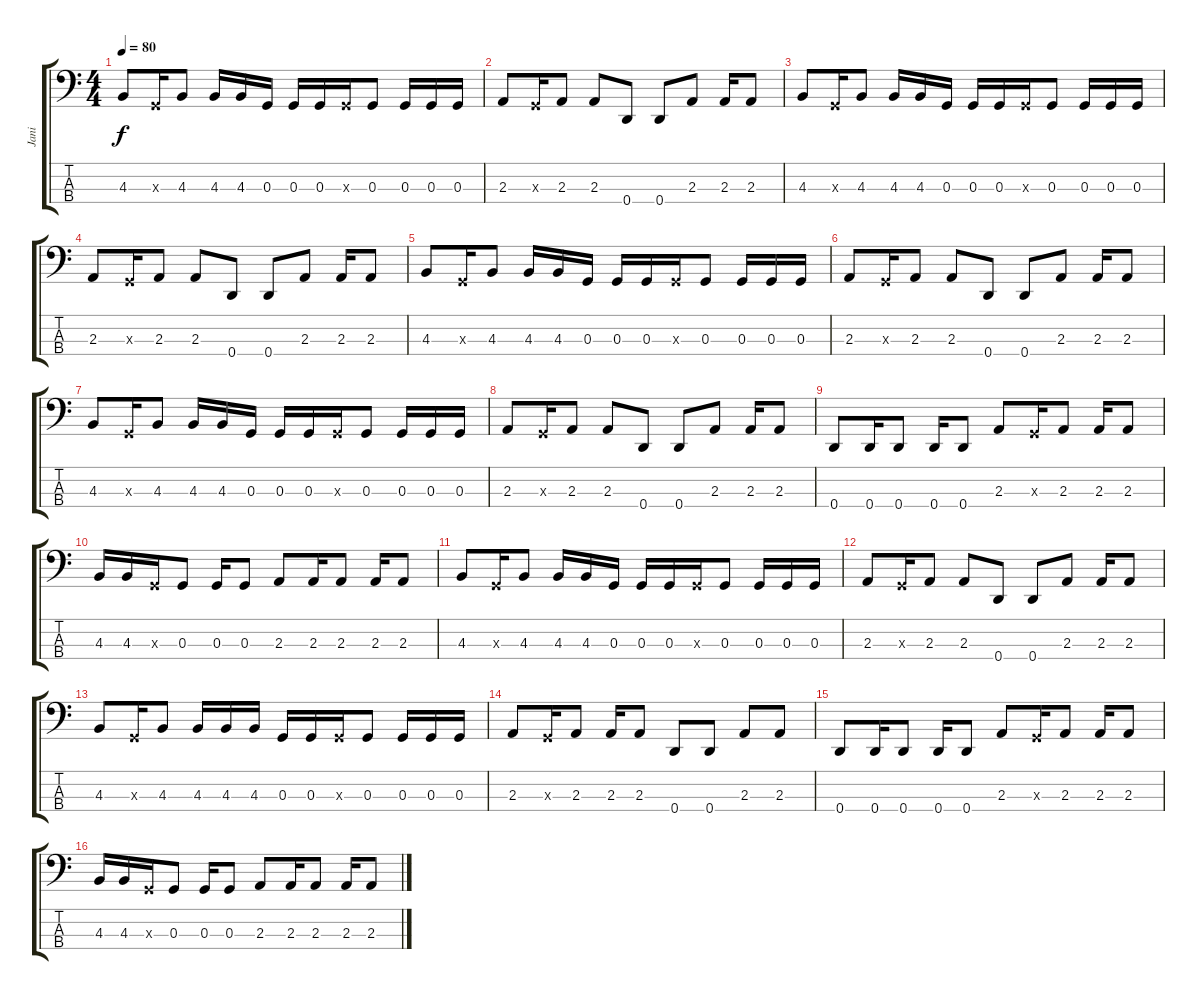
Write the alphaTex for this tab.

\track ("Jani" "Jani") {instrument electricbasspick}
\staff {score tabs}
\tuning (F2 C2 G1 D1) {hide}
\ts (4 4)
\tempo 80
\clef f4
\ks c
4.3.8{dy f} 0.3{x}.16 4.3.8 4.3.16 4.3.16 0.3.16 0.3.16 0.3.16 0.3{x}.16 0.3.8 0.3.16 0.3.16 0.3.16 |
2.3.8 0.3{x}.16 2.3.8 2.3.8 0.4.8 0.4.8 2.3.8 2.3.16 2.3.8 |
4.3.8 0.3{x}.16 4.3.8 4.3.16 4.3.16 0.3.16 0.3.16 0.3.16 0.3{x}.16 0.3.8 0.3.16 0.3.16 0.3.16 |
2.3.8 0.3{x}.16 2.3.8 2.3.8 0.4.8 0.4.8 2.3.8 2.3.16 2.3.8 |
4.3.8 0.3{x}.16 4.3.8 4.3.16 4.3.16 0.3.16 0.3.16 0.3.16 0.3{x}.16 0.3.8 0.3.16 0.3.16 0.3.16 |
2.3.8 0.3{x}.16 2.3.8 2.3.8 0.4.8 0.4.8 2.3.8 2.3.16 2.3.8 |
4.3.8 0.3{x}.16 4.3.8 4.3.16 4.3.16 0.3.16 0.3.16 0.3.16 0.3{x}.16 0.3.8 0.3.16 0.3.16 0.3.16 |
2.3.8 0.3{x}.16 2.3.8 2.3.8 0.4.8 0.4.8 2.3.8 2.3.16 2.3.8 |
0.4.8 0.4.16 0.4.8 0.4.16 0.4.8 2.3.8 0.3{x}.16 2.3.8 2.3.16 2.3.8 |
4.3.16 4.3.16 0.3{x}.16 0.3.8 0.3.16 0.3.8 2.3.8 2.3.16 2.3.8 2.3.16 2.3.8 |
4.3.8 0.3{x}.16 4.3.8 4.3.16 4.3.16 0.3.16 0.3.16 0.3.16 0.3{x}.16 0.3.8 0.3.16 0.3.16 0.3.16 |
2.3.8 0.3{x}.16 2.3.8 2.3.8 0.4.8 0.4.8 2.3.8 2.3.16 2.3.8 |
4.3.8 0.3{x}.16 4.3.8 4.3.16 4.3.16 4.3.16 0.3.16 0.3.16 0.3{x}.16 0.3.8 0.3.16 0.3.16 0.3.16 |
2.3.8 0.3{x}.16 2.3.8 2.3.16 2.3.8 0.4.8 0.4.8 2.3.8 2.3.8 |
0.4.8 0.4.16 0.4.8 0.4.16 0.4.8 2.3.8 0.3{x}.16 2.3.8 2.3.16 2.3.8 |
4.3.16 4.3.16 0.3{x}.16 0.3.8 0.3.16 0.3.8 2.3.8 2.3.16 2.3.8 2.3.16 2.3.8
